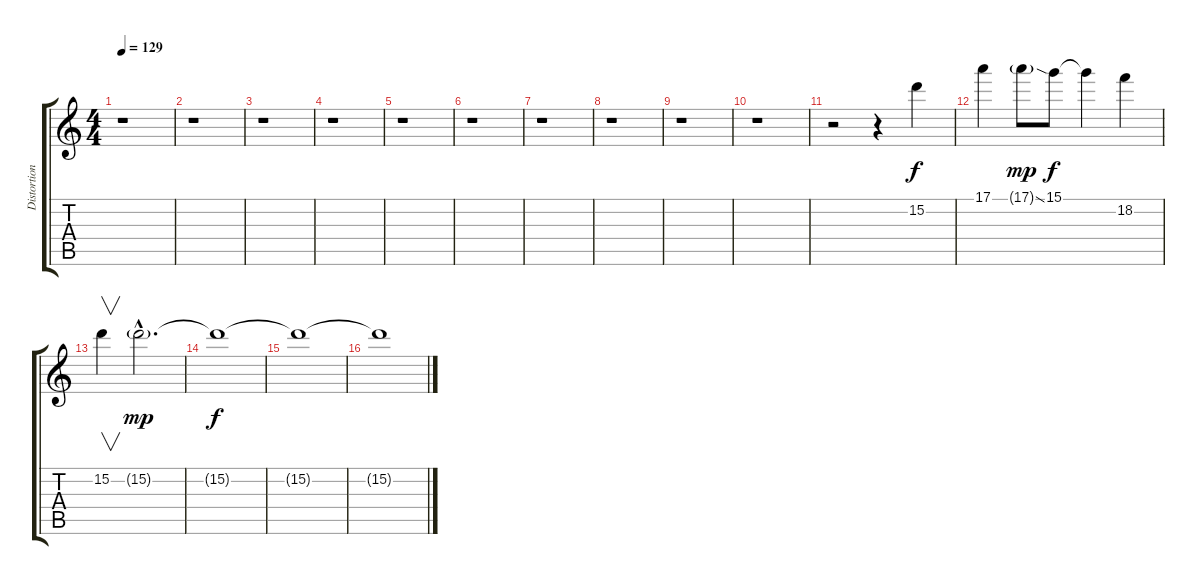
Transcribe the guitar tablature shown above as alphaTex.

\track ("Distortion Guitar" "Distortion") {instrument distortionguitar}
\staff {score tabs}
\tuning (E4 B3 G3 D3 A2 E2) {hide}
\ts (4 4)
\tempo 129
\clef g2
\ks c
r.1{dy f} |
r.1 |
r.1 |
r.1 |
r.1 |
r.1 |
r.1 |
r.1 |
r.1 |
r.1 |
r.2 r.4 15.2.4 |
17.1.4 17.1{ss g}.8{dy mp} 15.1.8{dy f} 15.1{t}.4 18.2.4 |
15.2.4{v} 15.2{g hac}.2{d dy mp} |
15.2{t}.1{dy f} |
15.2{t}.1 |
15.2{t}.1
